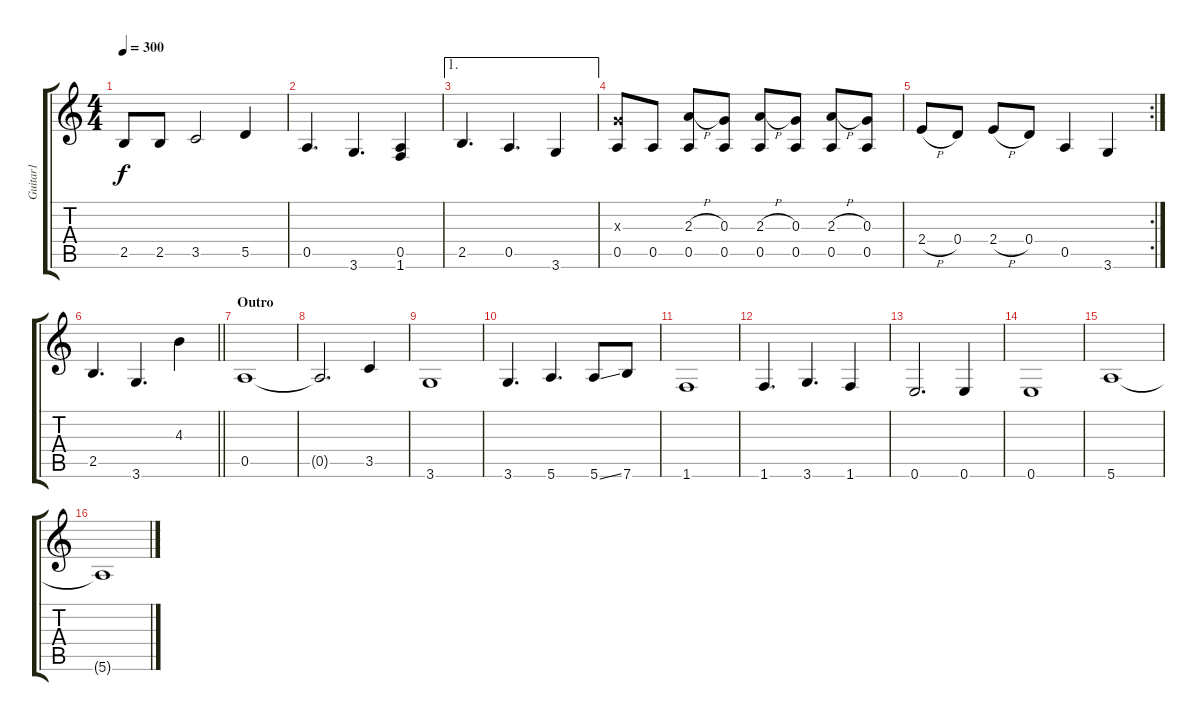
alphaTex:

\track ("Guitar1" "Guitar1") {instrument overdrivenguitar}
\staff {score tabs}
\tuning (E4 B3 G3 D3 A2 E2) {hide}
\ts (4 4)
\tempo 300
\clef g2
\ks c
2.5.8{dy f} 2.5.8 3.5.2 5.5.4 |
0.5.4{d} 3.6.4{d} (0.5 1.6).4 |
\ae 1
2.5.4{d} 0.5.4{d} 3.6.4 |
(0.3{x} 0.5).8 0.5.8 (2.3{h} 0.5).8 (0.3 0.5).8 (2.3{h} 0.5).8 (0.3 0.5).8 (2.3{h} 0.5).8 (0.3 0.5).8 |
\rc 2
2.4{h}.8 0.4.8 2.4{h}.8 0.4.8 0.5.4 3.6.4 |
\barLineRight lightlight
2.5.4{d} 3.6.4{d} 4.3.4 |
\section ("" "Outro")
0.5.1 |
0.5{t}.2{d} 3.5.4 |
3.6.1 |
3.6.4{d} 5.6.4{d} 5.6{ss}.8 7.6.8 |
1.6.1 |
1.6.4{d} 3.6.4{d} 1.6.4 |
0.6.2{d} 0.6.4 |
0.6.1 |
5.6.1 |
5.6{t}.1
